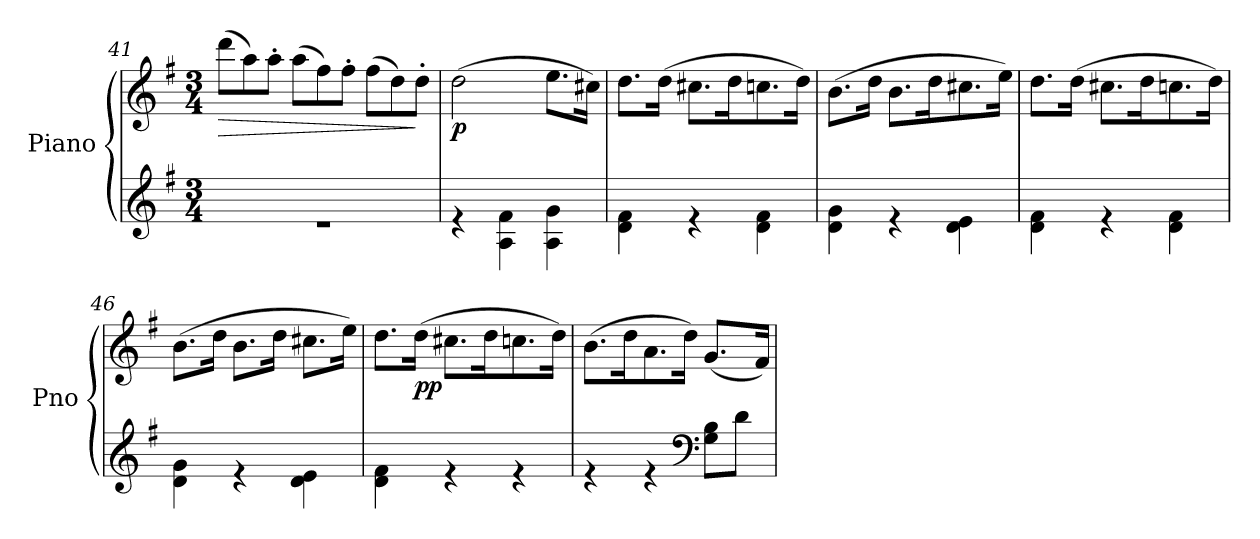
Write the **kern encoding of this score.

**kern	**kern	**dynam
*part1	*part1	*part1
*staff2	*staff1	*staff1/2
*I"Piano	*	*
*I'Pno	*	*
!!LO:LB:g=z
*clefG2	*clefG2	*
*k[f#]	*k[f#]	*
*G:	*G:	*
*M3/4	*M3/4	*
=41	=41	=41
*^	*	*
*	*	*Xtuplet	*
!	!	!	!LO:HP:b
2.ryy	2.r	(>12ddd\L	>
.	.	12aa\)	.
.	.	12aa'\J	.
.	.	(>12aa\L	.
.	.	12ff#\)	.
.	.	12ff#'\J	.
.	.	(>12ff#\L	.
.	.	12dd\)	.
.	.	12dd'\J	]
=42	=42	=42	=42
!	!	!	!LO:DY:b
2.ryy	4r	(>2dd\	p
.	4A\ 4f#\	.	.
.	4A\ 4g\	8.ee\L	.
.	.	16cc#X\Jk)	.
=43	=43	=43	=43
2.ryy	4d\ 4f#\	8.dd\L	.
.	.	(>16dd\Jk	.
.	4r	8.cc#X\L	.
.	.	16dd\K	.
.	4d\ 4f#\	8.ccn\	.
.	.	16dd\Jk)	.
=44	=44	=44	=44
2.ryy	4d\ 4g\	(>8.b\L	.
.	.	16dd\Jk	.
.	4r	8.b\L	.
.	.	16dd\K	.
.	4d\ 4e\	8.cc#X\	.
.	.	16ee\Jk)	.
=45	=45	=45	=45
2.ryy	4d\ 4f#\	8.dd\L	.
.	.	(>16dd\Jk	.
.	4r	8.cc#X\L	.
.	.	16dd\K	.
.	4d\ 4f#\	8.ccn\	.
.	.	16dd\Jk)	.
!!LO:LB:g=z
=46	=46	=46	=46
2.ryy	4d\ 4g\	(>8.b\L	.
.	.	16dd\Jk	.
.	4r	8.b\L	.
.	.	16dd\Jk	.
.	4d\ 4e\	8.cc#X\L	.
.	.	16ee\Jk)	.
=47	=47	=47	=47
2.ryy	4d\ 4f#\	8.dd\L	.
!	!	!	!LO:DY:b
.	.	(>16dd\Jk	pp
.	4r	8.cc#X\L	.
.	.	16dd\K	.
.	4r	8.ccn\	.
.	.	16dd\Jk)	.
=48	=48	=48	=48
2.ryy	4r	(>8.b\L	.
.	.	16dd\K	.
.	4r	8.a\	.
.	.	16dd\Jk)	.
*clefF4	*	*	*
.	8G\ 8B\L	(<8.g/L	.
.	8d\J	.	.
.	.	16f#/Jk)	.
*v	*v	*	*
=	=	=
*-	*-	*-
